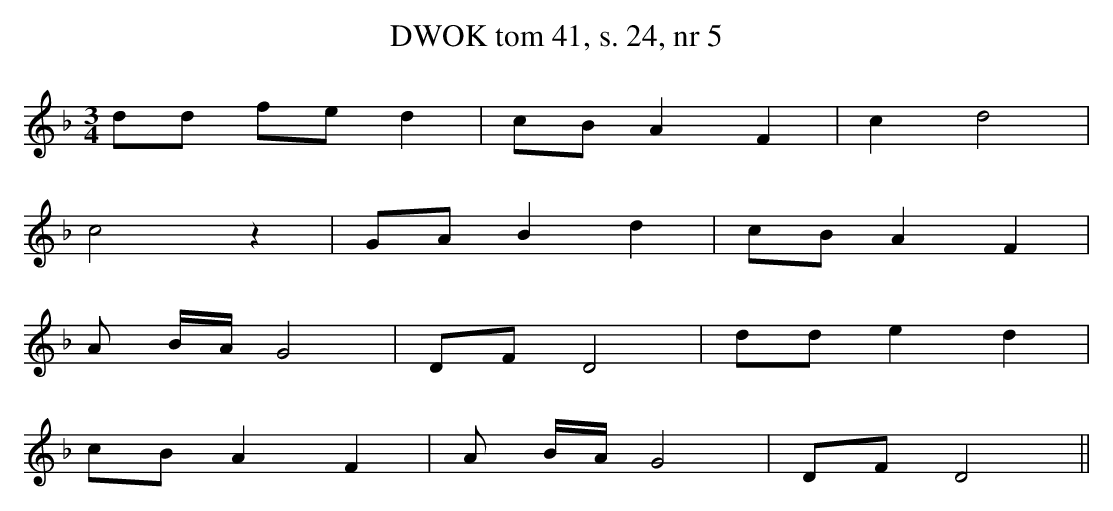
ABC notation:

X:1
T: DWOK tom 41, s. 24, nr 5
L: 1/16
M: 3/4
K: F
d2d2 f2e2 d4  | c2B2 A4 F4 | c4 d8 |
c8 z4 | G2A2 B4 d4 | c2B2 A4 F4 |
A2 BA G8 | D2F2 D8 | d2d2 e4 d4 |
c2B2 A4 F4 | A2 BA G8 | D2F2 D8 ||
